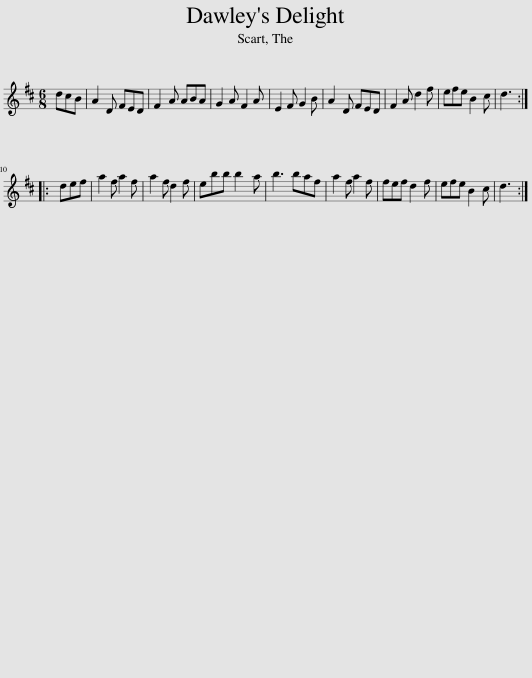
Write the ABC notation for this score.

X:1
L:1/8
M:6/8
I:linebreak $
K:D
V:1 treble
V:1
 dcB | A2 D FED | F2 A ABA | G2 A F2 A | E2 F G2 B | %5
 A2 D FED | F2 A d2 f | efe B2 c | d3 ::$ def | %10
 a2 f a2 f | a2 f d2 f | ebb b2 a | b3 baf | a2 f a2 f | %15
 fef d2 f | efe B2 c | d3 :| %18
